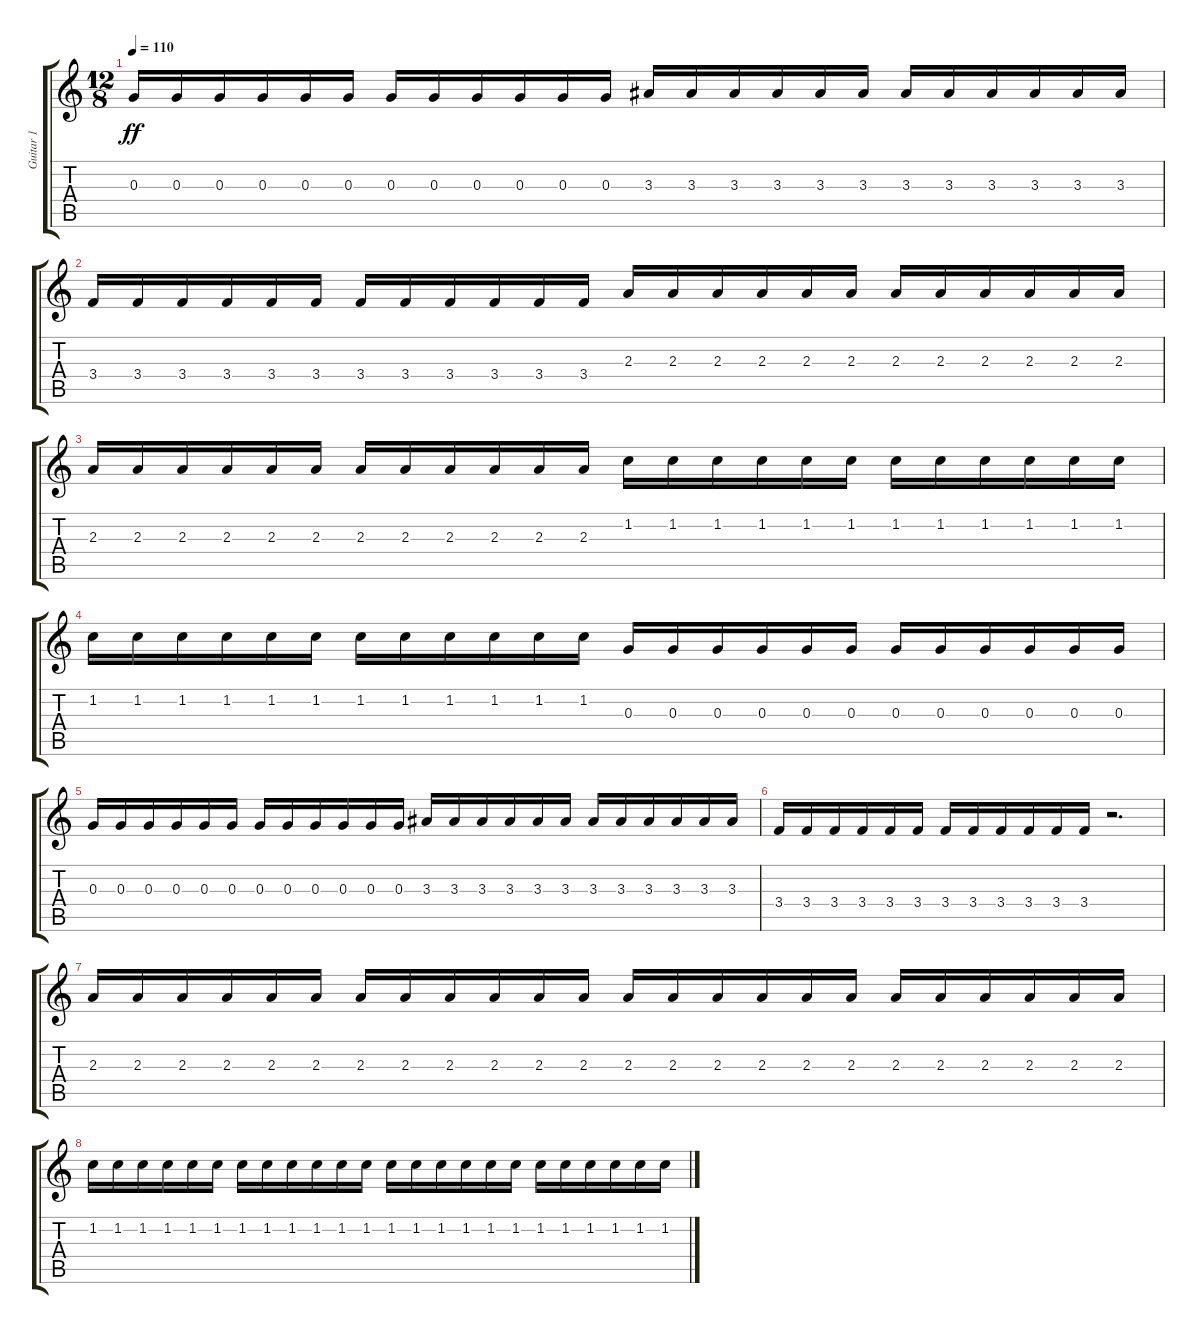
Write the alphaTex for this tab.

\track ("Guitar 1" "Guitar 1") {instrument distortionguitar}
\staff {score tabs}
\tuning (E4 B3 G3 D3 A2 E2) {hide}
\ts (12 8)
\tempo 110
\clef g2
\ks c
0.3.16{dy ff} 0.3.16 0.3.16 0.3.16 0.3.16 0.3.16 0.3.16 0.3.16 0.3.16 0.3.16 0.3.16 0.3.16 3.3.16 3.3.16 3.3.16 3.3.16 3.3.16 3.3.16 3.3.16 3.3.16 3.3.16 3.3.16 3.3.16 3.3.16 |
3.4.16 3.4.16 3.4.16 3.4.16 3.4.16 3.4.16 3.4.16 3.4.16 3.4.16 3.4.16 3.4.16 3.4.16 2.3.16 2.3.16 2.3.16 2.3.16 2.3.16 2.3.16 2.3.16 2.3.16 2.3.16 2.3.16 2.3.16 2.3.16 |
2.3.16 2.3.16 2.3.16 2.3.16 2.3.16 2.3.16 2.3.16 2.3.16 2.3.16 2.3.16 2.3.16 2.3.16 1.2.16 1.2.16 1.2.16 1.2.16 1.2.16 1.2.16 1.2.16 1.2.16 1.2.16 1.2.16 1.2.16 1.2.16 |
1.2.16 1.2.16 1.2.16 1.2.16 1.2.16 1.2.16 1.2.16 1.2.16 1.2.16 1.2.16 1.2.16 1.2.16 0.3.16 0.3.16 0.3.16 0.3.16 0.3.16 0.3.16 0.3.16 0.3.16 0.3.16 0.3.16 0.3.16 0.3.16 |
0.3.16 0.3.16 0.3.16 0.3.16 0.3.16 0.3.16 0.3.16 0.3.16 0.3.16 0.3.16 0.3.16 0.3.16 3.3.16 3.3.16 3.3.16 3.3.16 3.3.16 3.3.16 3.3.16 3.3.16 3.3.16 3.3.16 3.3.16 3.3.16 |
3.4.16 3.4.16 3.4.16 3.4.16 3.4.16 3.4.16 3.4.16 3.4.16 3.4.16 3.4.16 3.4.16 3.4.16 r.2{d} |
2.3.16 2.3.16 2.3.16 2.3.16 2.3.16 2.3.16 2.3.16 2.3.16 2.3.16 2.3.16 2.3.16 2.3.16 2.3.16 2.3.16 2.3.16 2.3.16 2.3.16 2.3.16 2.3.16 2.3.16 2.3.16 2.3.16 2.3.16 2.3.16 |
1.2.16 1.2.16 1.2.16 1.2.16 1.2.16 1.2.16 1.2.16 1.2.16 1.2.16 1.2.16 1.2.16 1.2.16 1.2.16 1.2.16 1.2.16 1.2.16 1.2.16 1.2.16 1.2.16 1.2.16 1.2.16 1.2.16 1.2.16 1.2.16
